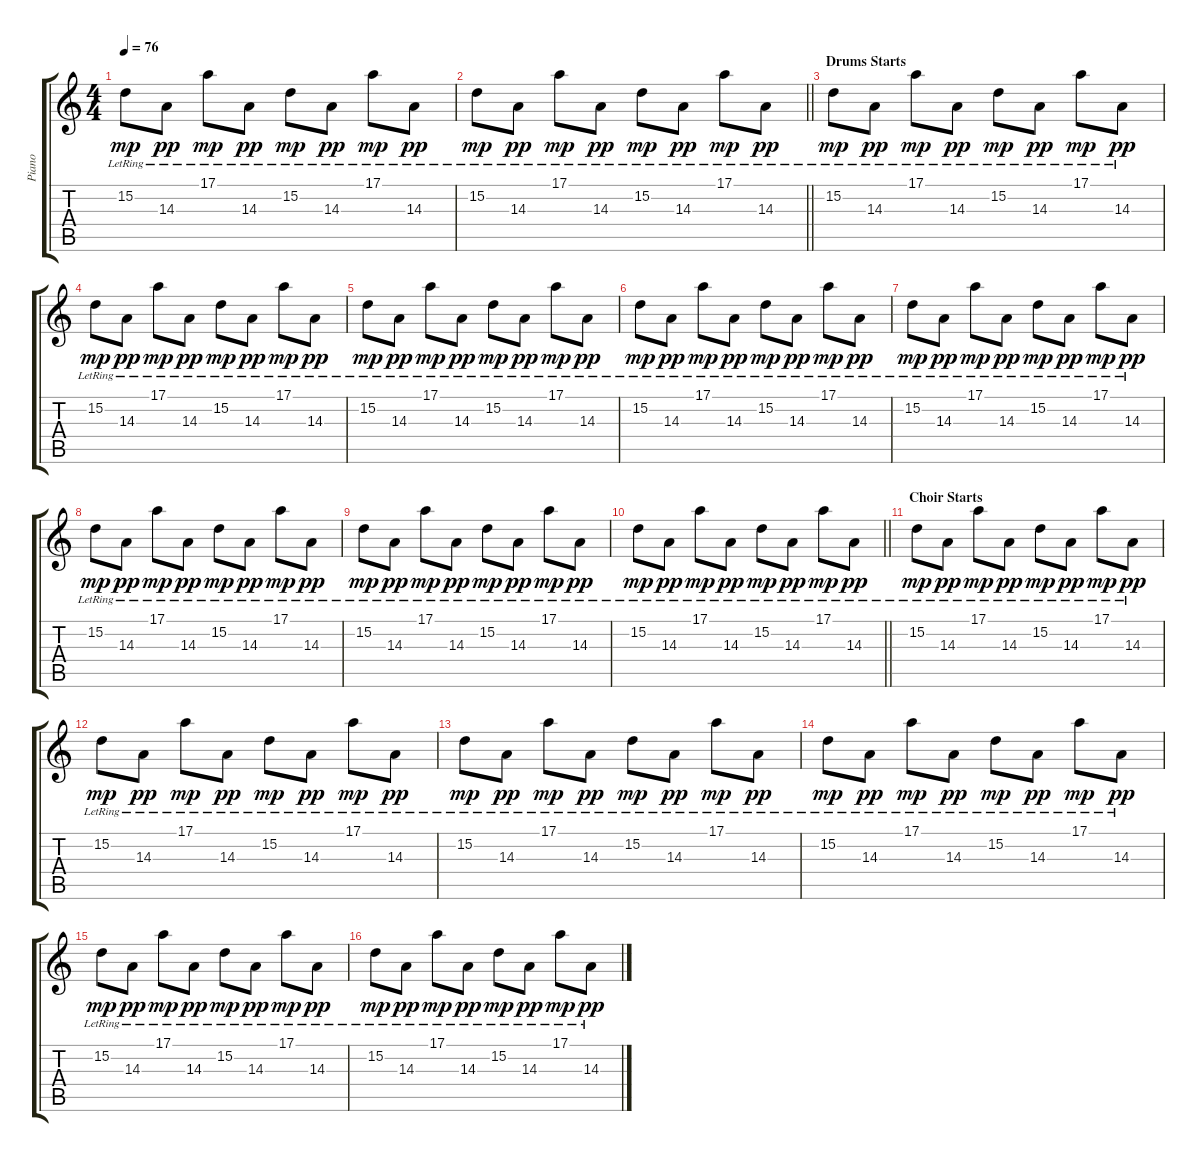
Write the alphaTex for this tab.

\track ("Piano" "Piano") {instrument acousticgrandpiano}
\staff {score tabs}
\tuning (E4 B3 G3 D3 A2 E2) {hide}
\ts (4 4)
\tempo 76
\clef g2
\ks c
15.2{lr}.8{dy mp} 14.3{lr}.8{dy pp} 17.1{lr}.8{dy mp} 14.3{lr}.8{dy pp} 15.2{lr}.8{dy mp} 14.3{lr}.8{dy pp} 17.1{lr}.8{dy mp} 14.3{lr}.8{dy pp} |
\barLineRight lightlight
15.2{lr}.8{dy mp} 14.3{lr}.8{dy pp} 17.1{lr}.8{dy mp} 14.3{lr}.8{dy pp} 15.2{lr}.8{dy mp} 14.3{lr}.8{dy pp} 17.1{lr}.8{dy mp} 14.3{lr}.8{dy pp} |
\section ("" "Drums Starts")
15.2{lr}.8{dy mp} 14.3{lr}.8{dy pp} 17.1{lr}.8{dy mp} 14.3{lr}.8{dy pp} 15.2{lr}.8{dy mp} 14.3{lr}.8{dy pp} 17.1{lr}.8{dy mp} 14.3{lr}.8{dy pp} |
15.2{lr}.8{dy mp} 14.3{lr}.8{dy pp} 17.1{lr}.8{dy mp} 14.3{lr}.8{dy pp} 15.2{lr}.8{dy mp} 14.3{lr}.8{dy pp} 17.1{lr}.8{dy mp} 14.3{lr}.8{dy pp} |
15.2{lr}.8{dy mp} 14.3{lr}.8{dy pp} 17.1{lr}.8{dy mp} 14.3{lr}.8{dy pp} 15.2{lr}.8{dy mp} 14.3{lr}.8{dy pp} 17.1{lr}.8{dy mp} 14.3{lr}.8{dy pp} |
15.2{lr}.8{dy mp} 14.3{lr}.8{dy pp} 17.1{lr}.8{dy mp} 14.3{lr}.8{dy pp} 15.2{lr}.8{dy mp} 14.3{lr}.8{dy pp} 17.1{lr}.8{dy mp} 14.3{lr}.8{dy pp} |
15.2{lr}.8{dy mp} 14.3{lr}.8{dy pp} 17.1{lr}.8{dy mp} 14.3{lr}.8{dy pp} 15.2{lr}.8{dy mp} 14.3{lr}.8{dy pp} 17.1{lr}.8{dy mp} 14.3{lr}.8{dy pp} |
15.2{lr}.8{dy mp} 14.3{lr}.8{dy pp} 17.1{lr}.8{dy mp} 14.3{lr}.8{dy pp} 15.2{lr}.8{dy mp} 14.3{lr}.8{dy pp} 17.1{lr}.8{dy mp} 14.3{lr}.8{dy pp} |
15.2{lr}.8{dy mp} 14.3{lr}.8{dy pp} 17.1{lr}.8{dy mp} 14.3{lr}.8{dy pp} 15.2{lr}.8{dy mp} 14.3{lr}.8{dy pp} 17.1{lr}.8{dy mp} 14.3{lr}.8{dy pp} |
\barLineRight lightlight
15.2{lr}.8{dy mp} 14.3{lr}.8{dy pp} 17.1{lr}.8{dy mp} 14.3{lr}.8{dy pp} 15.2{lr}.8{dy mp} 14.3{lr}.8{dy pp} 17.1{lr}.8{dy mp} 14.3{lr}.8{dy pp} |
\section ("" "Choir Starts")
15.2{lr}.8{dy mp} 14.3{lr}.8{dy pp} 17.1{lr}.8{dy mp} 14.3{lr}.8{dy pp} 15.2{lr}.8{dy mp} 14.3{lr}.8{dy pp} 17.1{lr}.8{dy mp} 14.3{lr}.8{dy pp} |
15.2{lr}.8{dy mp} 14.3{lr}.8{dy pp} 17.1{lr}.8{dy mp} 14.3{lr}.8{dy pp} 15.2{lr}.8{dy mp} 14.3{lr}.8{dy pp} 17.1{lr}.8{dy mp} 14.3{lr}.8{dy pp} |
15.2{lr}.8{dy mp} 14.3{lr}.8{dy pp} 17.1{lr}.8{dy mp} 14.3{lr}.8{dy pp} 15.2{lr}.8{dy mp} 14.3{lr}.8{dy pp} 17.1{lr}.8{dy mp} 14.3{lr}.8{dy pp} |
15.2{lr}.8{dy mp} 14.3{lr}.8{dy pp} 17.1{lr}.8{dy mp} 14.3{lr}.8{dy pp} 15.2{lr}.8{dy mp} 14.3{lr}.8{dy pp} 17.1{lr}.8{dy mp} 14.3{lr}.8{dy pp} |
15.2{lr}.8{dy mp} 14.3{lr}.8{dy pp} 17.1{lr}.8{dy mp} 14.3{lr}.8{dy pp} 15.2{lr}.8{dy mp} 14.3{lr}.8{dy pp} 17.1{lr}.8{dy mp} 14.3{lr}.8{dy pp} |
15.2{lr}.8{dy mp} 14.3{lr}.8{dy pp} 17.1{lr}.8{dy mp} 14.3{lr}.8{dy pp} 15.2{lr}.8{dy mp} 14.3{lr}.8{dy pp} 17.1{lr}.8{dy mp} 14.3{lr}.8{dy pp}
